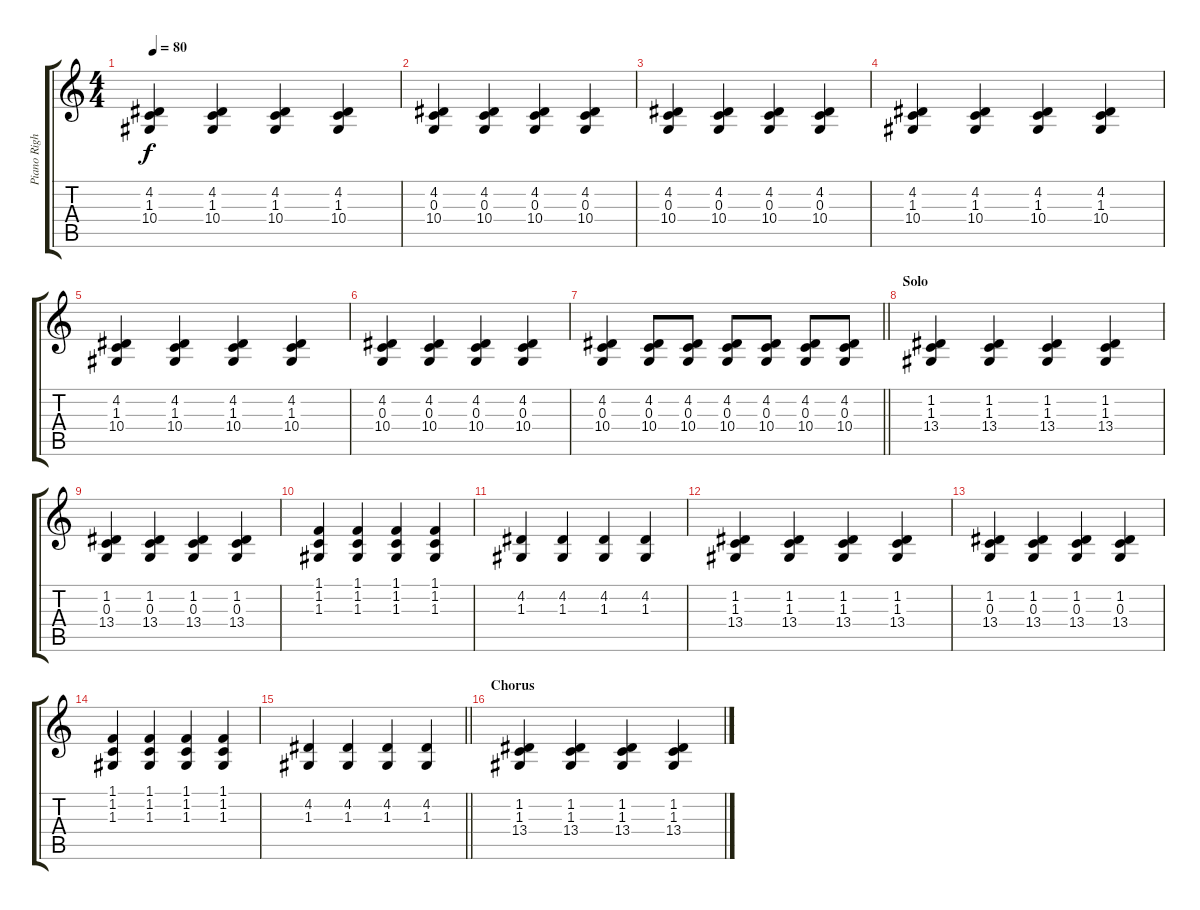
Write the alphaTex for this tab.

\track ("Piano Right" "Piano Righ") {instrument acousticgrandpiano}
\staff {score tabs}
\tuning (E4 B3 G3 D3 A2 E2) {hide}
\ts (4 4)
\tempo 80
\clef g2
\ks c
(4.2 1.3 10.4).4{dy f} (4.2 1.3 10.4).4 (4.2 1.3 10.4).4 (4.2 1.3 10.4).4 |
(4.2 0.3 10.4).4 (4.2 0.3 10.4).4 (4.2 0.3 10.4).4 (4.2 0.3 10.4).4 |
(4.2 0.3 10.4).4 (4.2 0.3 10.4).4 (4.2 0.3 10.4).4 (4.2 0.3 10.4).4 |
(4.2 1.3 10.4).4 (4.2 1.3 10.4).4 (4.2 1.3 10.4).4 (4.2 1.3 10.4).4 |
(4.2 1.3 10.4).4 (4.2 1.3 10.4).4 (4.2 1.3 10.4).4 (4.2 1.3 10.4).4 |
(4.2 0.3 10.4).4 (4.2 0.3 10.4).4 (4.2 0.3 10.4).4 (4.2 0.3 10.4).4 |
\barLineRight lightlight
(4.2 0.3 10.4).4 (4.2 0.3 10.4).8 (4.2 0.3 10.4).8 (4.2 0.3 10.4).8 (4.2 0.3 10.4).8 (4.2 0.3 10.4).8 (4.2 0.3 10.4).8 |
\section ("" "Solo")
(1.2 1.3 13.4).4 (1.2 1.3 13.4).4 (1.2 1.3 13.4).4 (1.2 1.3 13.4).4 |
(1.2 0.3 13.4).4 (1.2 0.3 13.4).4 (1.2 0.3 13.4).4 (1.2 0.3 13.4).4 |
(1.1 1.2 1.3).4 (1.1 1.2 1.3).4 (1.1 1.2 1.3).4 (1.1 1.2 1.3).4 |
(4.2 1.3).4 (4.2 1.3).4 (4.2 1.3).4 (4.2 1.3).4 |
(1.2 1.3 13.4).4 (1.2 1.3 13.4).4 (1.2 1.3 13.4).4 (1.2 1.3 13.4).4 |
(1.2 0.3 13.4).4 (1.2 0.3 13.4).4 (1.2 0.3 13.4).4 (1.2 0.3 13.4).4 |
(1.1 1.2 1.3).4 (1.1 1.2 1.3).4 (1.1 1.2 1.3).4 (1.1 1.2 1.3).4 |
\barLineRight lightlight
(4.2 1.3).4 (4.2 1.3).4 (4.2 1.3).4 (4.2 1.3).4 |
\section ("" "Chorus")
(1.2 1.3 13.4).4 (1.2 1.3 13.4).4 (1.2 1.3 13.4).4 (1.2 1.3 13.4).4
